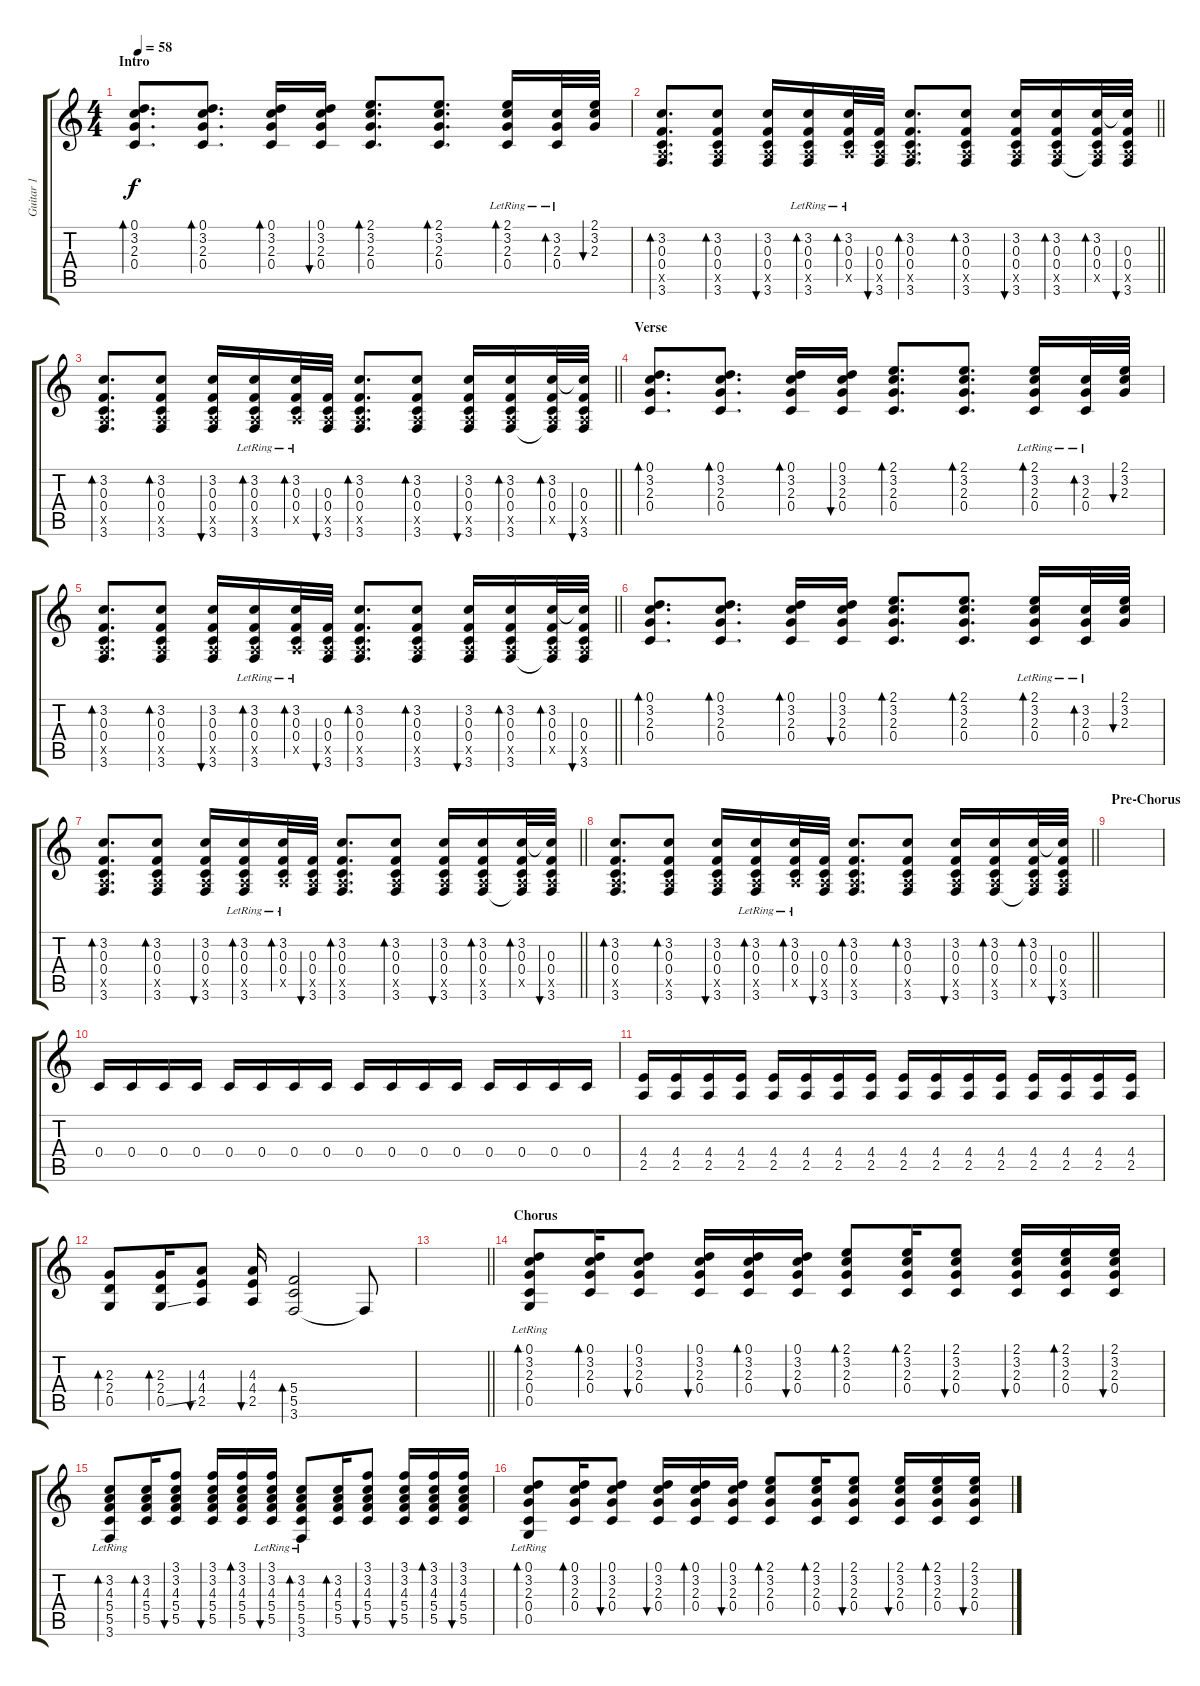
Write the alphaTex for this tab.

\track ("Guitar 1" "Guitar 1") {instrument acousticguitarsteel}
\staff {score tabs}
\tuning (D4 A3 F3 C3 G2 D2) {hide}
\ts (4 4)
\section ("" "Intro")
\tempo 58
\clef g2
\ks c
(0.1 3.2 2.3 0.4).8{d bd 30 dy f volume 11 instrument acousticguitarsteel} (0.1 3.2 2.3 0.4).8{d bd 30} (0.1 3.2 2.3 0.4).16{bd 30} (0.1 3.2 2.3 0.4).16{bu 30} (2.1 3.2 2.3 0.4).8{d bd 30} (2.1 3.2 2.3 0.4).8{d bd 30} (2.1{lr} 3.2 2.3 0.4).16{bd 30} (3.2 2.3 0.4{lr}).32{bd 30} (2.1 3.2 2.3).32{bu 30} |
\barLineRight lightlight
(3.2 0.3 0.4 2.5{x} 3.6).8{d bd 30} (3.2 0.3 0.4 2.5{x} 3.6).8{bd 30} (3.2 0.3 0.4 2.5{x} 3.6).16{bu 30} (3.2 0.3 0.4 2.5{x} 3.6{lr}).16{bd 30} (3.2{lr} 0.3 0.4 2.5{x}).32{bd 30} (0.3 0.4 2.5{x} 3.6).32{bu 30} (3.2 0.3 0.4 2.5{x} 3.6).8{d bd 30} (3.2 0.3 0.4 2.5{x} 3.6).8{bd 30} (3.2 0.3 0.4 2.5{x} 3.6).16{bu 30} (3.2 0.3 0.4 2.5{x} 3.6).16{bd 30} (3.2 0.3 0.4 2.5{x} 3.6{t}).32{bd 30} (3.2{t} 0.3 0.4 2.5{x} 3.6).32{bu 30} |
\barLineRight lightlight
(3.2 0.3 0.4 2.5{x} 3.6).8{d bd 30} (3.2 0.3 0.4 2.5{x} 3.6).8{bd 30} (3.2 0.3 0.4 2.5{x} 3.6).16{bu 30} (3.2 0.3 0.4 2.5{x} 3.6{lr}).16{bd 30} (3.2{lr} 0.3 0.4 2.5{x}).32{bd 30} (0.3 0.4 2.5{x} 3.6).32{bu 30} (3.2 0.3 0.4 2.5{x} 3.6).8{d bd 30} (3.2 0.3 0.4 2.5{x} 3.6).8{bd 30} (3.2 0.3 0.4 2.5{x} 3.6).16{bu 30} (3.2 0.3 0.4 2.5{x} 3.6).16{bd 30} (3.2 0.3 0.4 2.5{x} 3.6{t}).32{bd 30} (3.2{t} 0.3 0.4 2.5{x} 3.6).32{bu 30} |
\section ("" "Verse")
(0.1 3.2 2.3 0.4).8{d bd 30} (0.1 3.2 2.3 0.4).8{d bd 30} (0.1 3.2 2.3 0.4).16{bd 30} (0.1 3.2 2.3 0.4).16{bu 30} (2.1 3.2 2.3 0.4).8{d bd 30} (2.1 3.2 2.3 0.4).8{d bd 30} (2.1{lr} 3.2 2.3 0.4).16{bd 30} (3.2 2.3 0.4{lr}).32{bd 30} (2.1 3.2 2.3).32{bu 30} |
\barLineRight lightlight
(3.2 0.3 0.4 2.5{x} 3.6).8{d bd 30} (3.2 0.3 0.4 2.5{x} 3.6).8{bd 30} (3.2 0.3 0.4 2.5{x} 3.6).16{bu 30} (3.2 0.3 0.4 2.5{x} 3.6{lr}).16{bd 30} (3.2{lr} 0.3 0.4 2.5{x}).32{bd 30} (0.3 0.4 2.5{x} 3.6).32{bu 30} (3.2 0.3 0.4 2.5{x} 3.6).8{d bd 30} (3.2 0.3 0.4 2.5{x} 3.6).8{bd 30} (3.2 0.3 0.4 2.5{x} 3.6).16{bu 30} (3.2 0.3 0.4 2.5{x} 3.6).16{bd 30} (3.2 0.3 0.4 2.5{x} 3.6{t}).32{bd 30} (3.2{t} 0.3 0.4 2.5{x} 3.6).32{bu 30} |
(0.1 3.2 2.3 0.4).8{d bd 30} (0.1 3.2 2.3 0.4).8{d bd 30} (0.1 3.2 2.3 0.4).16{bd 30} (0.1 3.2 2.3 0.4).16{bu 30} (2.1 3.2 2.3 0.4).8{d bd 30} (2.1 3.2 2.3 0.4).8{d bd 30} (2.1{lr} 3.2 2.3 0.4).16{bd 30} (3.2 2.3 0.4{lr}).32{bd 30} (2.1 3.2 2.3).32{bu 30} |
\barLineRight lightlight
(3.2 0.3 0.4 2.5{x} 3.6).8{d bd 30} (3.2 0.3 0.4 2.5{x} 3.6).8{bd 30} (3.2 0.3 0.4 2.5{x} 3.6).16{bu 30} (3.2 0.3 0.4 2.5{x} 3.6{lr}).16{bd 30} (3.2{lr} 0.3 0.4 2.5{x}).32{bd 30} (0.3 0.4 2.5{x} 3.6).32{bu 30} (3.2 0.3 0.4 2.5{x} 3.6).8{d bd 30} (3.2 0.3 0.4 2.5{x} 3.6).8{bd 30} (3.2 0.3 0.4 2.5{x} 3.6).16{bu 30} (3.2 0.3 0.4 2.5{x} 3.6).16{bd 30} (3.2 0.3 0.4 2.5{x} 3.6{t}).32{bd 30} (3.2{t} 0.3 0.4 2.5{x} 3.6).32{bu 30} |
\barLineRight lightlight
(3.2 0.3 0.4 2.5{x} 3.6).8{d bd 30} (3.2 0.3 0.4 2.5{x} 3.6).8{bd 30} (3.2 0.3 0.4 2.5{x} 3.6).16{bu 30} (3.2 0.3 0.4 2.5{x} 3.6{lr}).16{bd 30} (3.2{lr} 0.3 0.4 2.5{x}).32{bd 30} (0.3 0.4 2.5{x} 3.6).32{bu 30} (3.2 0.3 0.4 2.5{x} 3.6).8{d bd 30} (3.2 0.3 0.4 2.5{x} 3.6).8{bd 30} (3.2 0.3 0.4 2.5{x} 3.6).16{bu 30} (3.2 0.3 0.4 2.5{x} 3.6).16{bd 30} (3.2 0.3 0.4 2.5{x} 3.6{t}).32{bd 30} (3.2{t} 0.3 0.4 2.5{x} 3.6).32{bu 30} |
\section ("" "Pre-Chorus")
|
0.4.16 0.4.16 0.4.16 0.4.16 0.4.16 0.4.16 0.4.16 0.4.16 0.4.16 0.4.16 0.4.16 0.4.16 0.4.16 0.4.16 0.4.16 0.4.16 |
(4.4 2.5).16 (4.4 2.5).16 (4.4 2.5).16 (4.4 2.5).16 (4.4 2.5).16 (4.4 2.5).16 (4.4 2.5).16 (4.4 2.5).16 (4.4 2.5).16 (4.4 2.5).16 (4.4 2.5).16 (4.4 2.5).16 (4.4 2.5).16 (4.4 2.5).16 (4.4 2.5).16 (4.4 2.5).16 |
(2.3 2.4 0.5).8{bd 30} (2.3 2.4 0.5{ss}).16{bd 30} (4.3 4.4 2.5).8{bu 30} (4.3 4.4 2.5).16{bu 30} (5.4 5.5 3.6).2{bd 30} 3.6{t}.8 |
\barLineRight lightlight
|
\section ("" "Chorus")
(0.1 3.2 2.3 0.4 0.5{lr}).8{bd 30} (0.1 3.2 2.3 0.4).16{bd 30} (0.1 3.2 2.3 0.4).8{bu 30} (0.1 3.2 2.3 0.4).16{bu 30} (0.1 3.2 2.3 0.4).16{bd 30} (0.1 3.2 2.3 0.4).16{bu 30} (2.1 3.2 2.3 0.4).8{bd 30} (2.1 3.2 2.3 0.4).16{bd 30} (2.1 3.2 2.3 0.4).8{bu 30} (2.1 3.2 2.3 0.4).16{bu 30} (2.1 3.2 2.3 0.4).16{bd 30} (2.1 3.2 2.3 0.4).16{bu 30} |
(3.2 4.3 5.4 5.5 3.6{lr}).8{bd 30} (3.2 4.3 5.4 5.5).16{bd 30} (3.1 3.2 4.3 5.4 5.5).8{bu 30} (3.1 3.2 4.3 5.4 5.5).16{bu 30} (3.1 3.2 4.3 5.4 5.5).16{bd 30} (3.1{lr} 3.2 4.3 5.4 5.5).16{bu 30} (3.2 4.3 5.4 5.5 3.6{lr}).8{bd 30} (3.2 4.3 5.4 5.5).16{bd 30} (3.1 3.2 4.3 5.4 5.5).8{bu 30} (3.1 3.2 4.3 5.4 5.5).16{bu 30} (3.1 3.2 4.3 5.4 5.5).16{bd 30} (3.1 3.2 4.3 5.4 5.5).16{bu 30} |
(0.1 3.2 2.3 0.4 0.5{lr}).8{bd 30} (0.1 3.2 2.3 0.4).16{bd 30} (0.1 3.2 2.3 0.4).8{bu 30} (0.1 3.2 2.3 0.4).16{bu 30} (0.1 3.2 2.3 0.4).16{bd 30} (0.1 3.2 2.3 0.4).16{bu 30} (2.1 3.2 2.3 0.4).8{bd 30} (2.1 3.2 2.3 0.4).16{bd 30} (2.1 3.2 2.3 0.4).8{bu 30} (2.1 3.2 2.3 0.4).16{bu 30} (2.1 3.2 2.3 0.4).16{bd 30} (2.1 3.2 2.3 0.4).16{bu 30}
